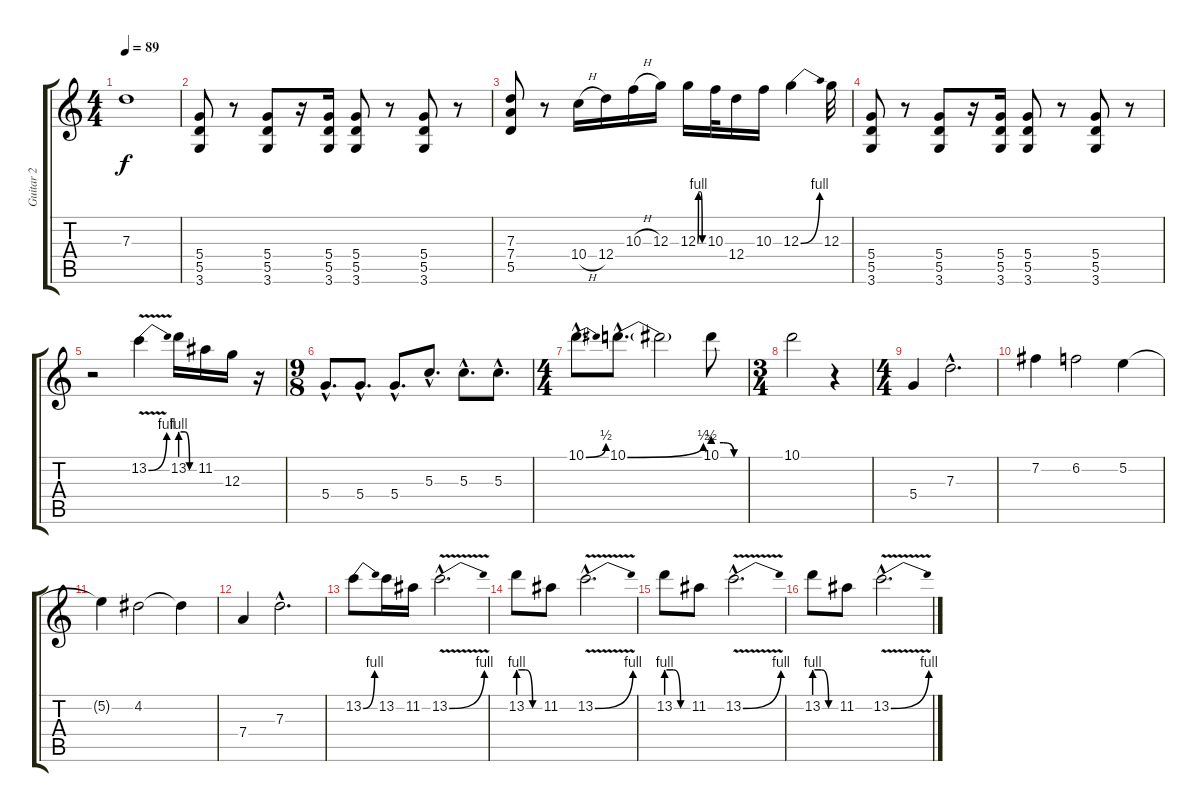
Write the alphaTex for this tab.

\track ("Guitar 2" "Guitar 2") {instrument distortionguitar}
\staff {score tabs}
\tuning (E4 B3 G3 D3 A2 E2) {hide}
\ts (4 4)
\tempo 89
\clef g2
\ks c
7.3.1{dy f} |
(5.4 5.5 3.6).8 r.8 (5.4 5.5 3.6).8 r.16 (5.4 5.5 3.6).16 (5.4 5.5 3.6).8 r.8 (5.4 5.5 3.6).8 r.8 |
(7.3 7.4 5.5).8 r.8 10.4{h}.16 12.4.16 10.3{h}.16 12.3.16 12.3{be (custom 0 0 7 4 15 4 30 4 45 0 60 0)}.16 10.3.32 12.4.16 10.3.16 12.3{be (bend 0 0 60 4)}.4 12.3.32 |
(5.4 5.5 3.6).8 r.8 (5.4 5.5 3.6).8 r.16 (5.4 5.5 3.6).16 (5.4 5.5 3.6).8 r.8 (5.4 5.5 3.6).8 r.8 |
r.2 13.2{be (bend 0 0 60 4) v}.4 13.2{be (custom 0 4 20 4 40 0 60 0)}.16 11.2.16 12.3.16 r.16 |
\ts (9 8)
5.4{hac}.8{d} 5.4{hac}.8{d} 5.4{hac}.8{d} 5.3{hac}.8{d} 5.3{hac}.8{d} 5.3{hac}.8{d} |
\ts (4 4)
10.1{be (bend 0 0 60 2) hac}.8{d} 10.1{be (bend 0 0 60 2) hac}.8{d} 10.1{t}.2 10.1{be (custom 0 2 20 2 40 0 60 0)}.8 |
\ts (3 4)
10.1.2 r.4 |
\ts (4 4)
5.4.4 7.3{hac}.2{d} |
7.2.4 6.2.2 5.2.4 |
5.2{t}.4 4.2.2 4.2{t}.4 |
7.4.4 7.3{hac}.2{d} |
13.2{be (bend 0 0 60 4)}.8 13.2.16 11.2.16 13.2{be (bend 0 0 60 4) v hac}.2{d} |
13.2{be (custom 0 4 20 4 40 0 60 0)}.8 11.2.8 13.2{be (bend 0 0 60 4) v hac}.2{d} |
13.2{be (custom 0 4 20 4 40 0 60 0)}.8 11.2.8 13.2{be (bend 0 0 60 4) v hac}.2{d} |
13.2{be (custom 0 4 20 4 40 0 60 0)}.8 11.2.8 13.2{be (bend 0 0 60 4) v hac}.2{d}
